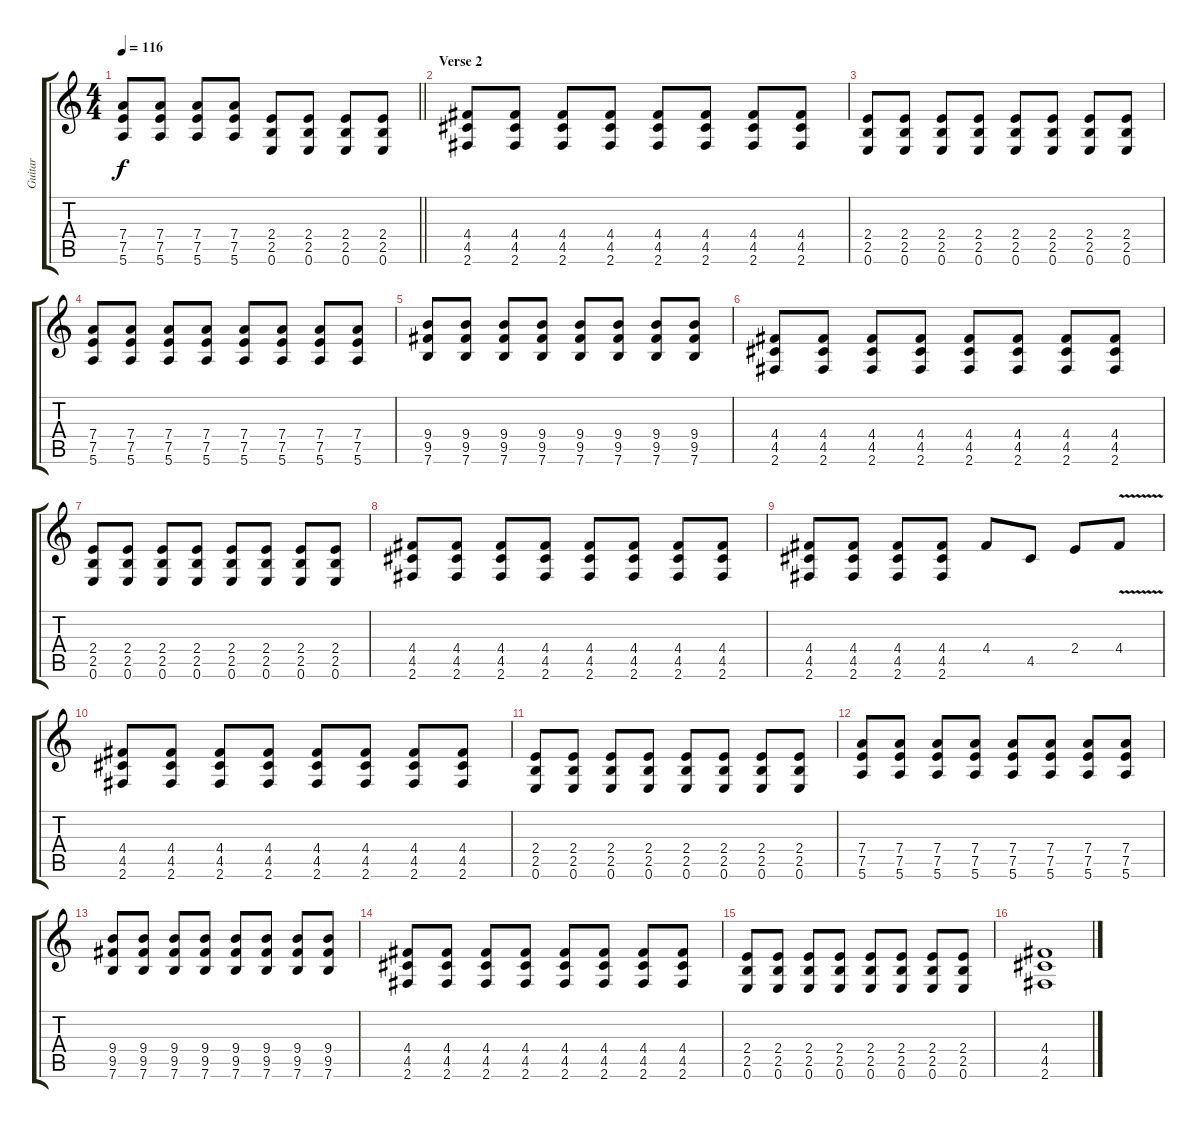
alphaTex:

\track ("Guitar" "Guitar") {instrument overdrivenguitar}
\staff {score tabs}
\tuning (E4 B3 G3 D3 A2 E2) {hide}
\ts (4 4)
\tempo 116
\clef g2
\barLineRight lightlight
\ks c
(7.4 7.5 5.6).8{dy f} (7.4 7.5 5.6).8 (7.4 7.5 5.6).8 (7.4 7.5 5.6).8 (2.4 2.5 0.6).8 (2.4 2.5 0.6).8 (2.4 2.5 0.6).8 (2.4 2.5 0.6).8 |
\section ("" "Verse 2")
(4.4 4.5 2.6).8{instrument electricguitarmuted} (4.4 4.5 2.6).8 (4.4 4.5 2.6).8 (4.4 4.5 2.6).8 (4.4 4.5 2.6).8 (4.4 4.5 2.6).8 (4.4 4.5 2.6).8 (4.4 4.5 2.6).8 |
(2.4 2.5 0.6).8 (2.4 2.5 0.6).8 (2.4 2.5 0.6).8 (2.4 2.5 0.6).8 (2.4 2.5 0.6).8 (2.4 2.5 0.6).8 (2.4 2.5 0.6).8 (2.4 2.5 0.6).8 |
(7.4 7.5 5.6).8 (7.4 7.5 5.6).8 (7.4 7.5 5.6).8 (7.4 7.5 5.6).8 (7.4 7.5 5.6).8 (7.4 7.5 5.6).8 (7.4 7.5 5.6).8 (7.4 7.5 5.6).8 |
(9.4 9.5 7.6).8 (9.4 9.5 7.6).8 (9.4 9.5 7.6).8 (9.4 9.5 7.6).8 (9.4 9.5 7.6).8 (9.4 9.5 7.6).8 (9.4 9.5 7.6).8 (9.4 9.5 7.6).8 |
(4.4 4.5 2.6).8 (4.4 4.5 2.6).8 (4.4 4.5 2.6).8 (4.4 4.5 2.6).8 (4.4 4.5 2.6).8 (4.4 4.5 2.6).8 (4.4 4.5 2.6).8 (4.4 4.5 2.6).8 |
(2.4 2.5 0.6).8 (2.4 2.5 0.6).8 (2.4 2.5 0.6).8 (2.4 2.5 0.6).8 (2.4 2.5 0.6).8 (2.4 2.5 0.6).8 (2.4 2.5 0.6).8 (2.4 2.5 0.6).8 |
(4.4 4.5 2.6).8 (4.4 4.5 2.6).8 (4.4 4.5 2.6).8 (4.4 4.5 2.6).8 (4.4 4.5 2.6).8 (4.4 4.5 2.6).8 (4.4 4.5 2.6).8 (4.4 4.5 2.6).8 |
(4.4 4.5 2.6).8 (4.4 4.5 2.6).8 (4.4 4.5 2.6).8 (4.4 4.5 2.6).8 4.4.8{instrument overdrivenguitar} 4.5.8 2.4.8 4.4{v}.8 |
(4.4 4.5 2.6).8{instrument electricguitarmuted} (4.4 4.5 2.6).8 (4.4 4.5 2.6).8 (4.4 4.5 2.6).8 (4.4 4.5 2.6).8 (4.4 4.5 2.6).8 (4.4 4.5 2.6).8 (4.4 4.5 2.6).8 |
(2.4 2.5 0.6).8 (2.4 2.5 0.6).8 (2.4 2.5 0.6).8 (2.4 2.5 0.6).8 (2.4 2.5 0.6).8 (2.4 2.5 0.6).8 (2.4 2.5 0.6).8 (2.4 2.5 0.6).8 |
(7.4 7.5 5.6).8 (7.4 7.5 5.6).8 (7.4 7.5 5.6).8 (7.4 7.5 5.6).8 (7.4 7.5 5.6).8 (7.4 7.5 5.6).8 (7.4 7.5 5.6).8 (7.4 7.5 5.6).8 |
(9.4 9.5 7.6).8 (9.4 9.5 7.6).8 (9.4 9.5 7.6).8 (9.4 9.5 7.6).8 (9.4 9.5 7.6).8 (9.4 9.5 7.6).8 (9.4 9.5 7.6).8 (9.4 9.5 7.6).8 |
(4.4 4.5 2.6).8 (4.4 4.5 2.6).8 (4.4 4.5 2.6).8 (4.4 4.5 2.6).8 (4.4 4.5 2.6).8 (4.4 4.5 2.6).8 (4.4 4.5 2.6).8 (4.4 4.5 2.6).8 |
(2.4 2.5 0.6).8 (2.4 2.5 0.6).8 (2.4 2.5 0.6).8 (2.4 2.5 0.6).8 (2.4 2.5 0.6).8 (2.4 2.5 0.6).8 (2.4 2.5 0.6).8 (2.4 2.5 0.6).8 |
(4.4 4.5 2.6).1{instrument overdrivenguitar}
